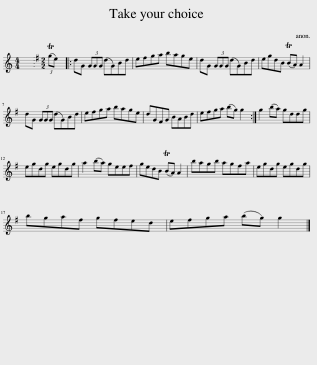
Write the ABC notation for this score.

X:1
L:1/8
M:4/4
I:linebreak $
K:C
V:1 treble
V:1
 x8 |[K:G][M:2/2] (3:2:2(Tge) x/24 |: dG (3GGG (dG)Bd | efga bage | dG (3GGG (dG)Bd | %5
 egdB (TBA) A2 |$ dG (3GGG (dG)Bd | efga bage | dGFG BABd | efga (bg) g2 :| %10
 g2 (ba) gddg |$ egdg egdg | a2 (ba) geef | gedB (TBA) A2 | bagb agfa | %15
 egdg egdg |$ bgaf gfed | efga (bg) g2 |] %18
